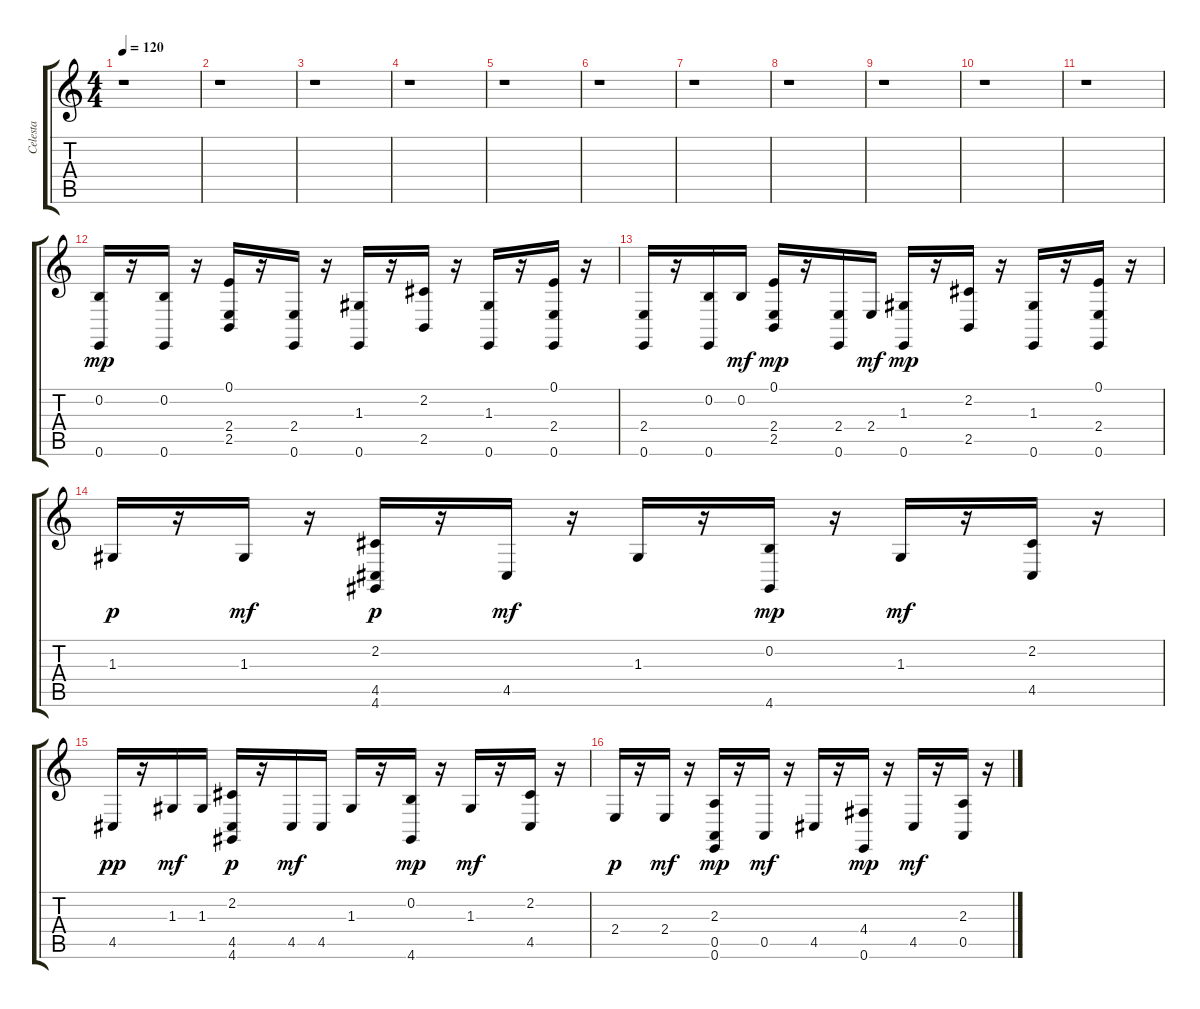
\track ("Celesta" "Celesta") {instrument celesta}
\staff {score tabs}
\tuning (E4 B3 G3 D3 A2 E2) {hide}
\ts (4 4)
\tempo 120
\clef g2
\ks c
r.1{dy mf} |
r.1 |
r.1 |
r.1 |
r.1 |
r.1 |
r.1 |
r.1 |
r.1 |
r.1 |
r.1 |
(0.2 0.6).16{dy mp} r.16 (0.2 0.6).16 r.16 (0.1 2.4 2.5).16 r.16 (2.4 0.6).16 r.16 (1.3 0.6).16 r.16 (2.2 2.5).16 r.16 (1.3 0.6).16 r.16 (0.1 2.4 0.6).16 r.16 |
(2.4 0.6).16 r.16 (0.2 0.6).16 0.2.16{dy mf} (0.1 2.4 2.5).16{dy mp} r.16 (2.4 0.6).16 2.4.16{dy mf} (1.3 0.6).16{dy mp} r.16 (2.2 2.5).16 r.16 (1.3 0.6).16 r.16 (0.1 2.4 0.6).16 r.16 |
1.3.16{dy p} r.16 1.3.16{dy mf} r.16 (2.2 4.5 4.6).16{dy p} r.16 4.5.16{dy mf} r.16 1.3.16 r.16 (0.2 4.6).16{dy mp} r.16 1.3.16{dy mf} r.16 (2.2 4.5).16 r.16 |
4.5.16{dy pp} r.16 1.3.16{dy mf} 1.3.16 (2.2 4.5 4.6).16{dy p} r.16 4.5.16{dy mf} 4.5.16 1.3.16 r.16 (0.2 4.6).16{dy mp} r.16 1.3.16{dy mf} r.16 (2.2 4.5).16 r.16 |
2.4.16{dy p} r.16 2.4.16{dy mf} r.16 (2.3 0.5 0.6).16{dy mp} r.16 0.5.16{dy mf} r.16 4.5.16 r.16 (4.4 0.6).16{dy mp} r.16 4.5.16{dy mf} r.16 (2.3 0.5).16 r.16
